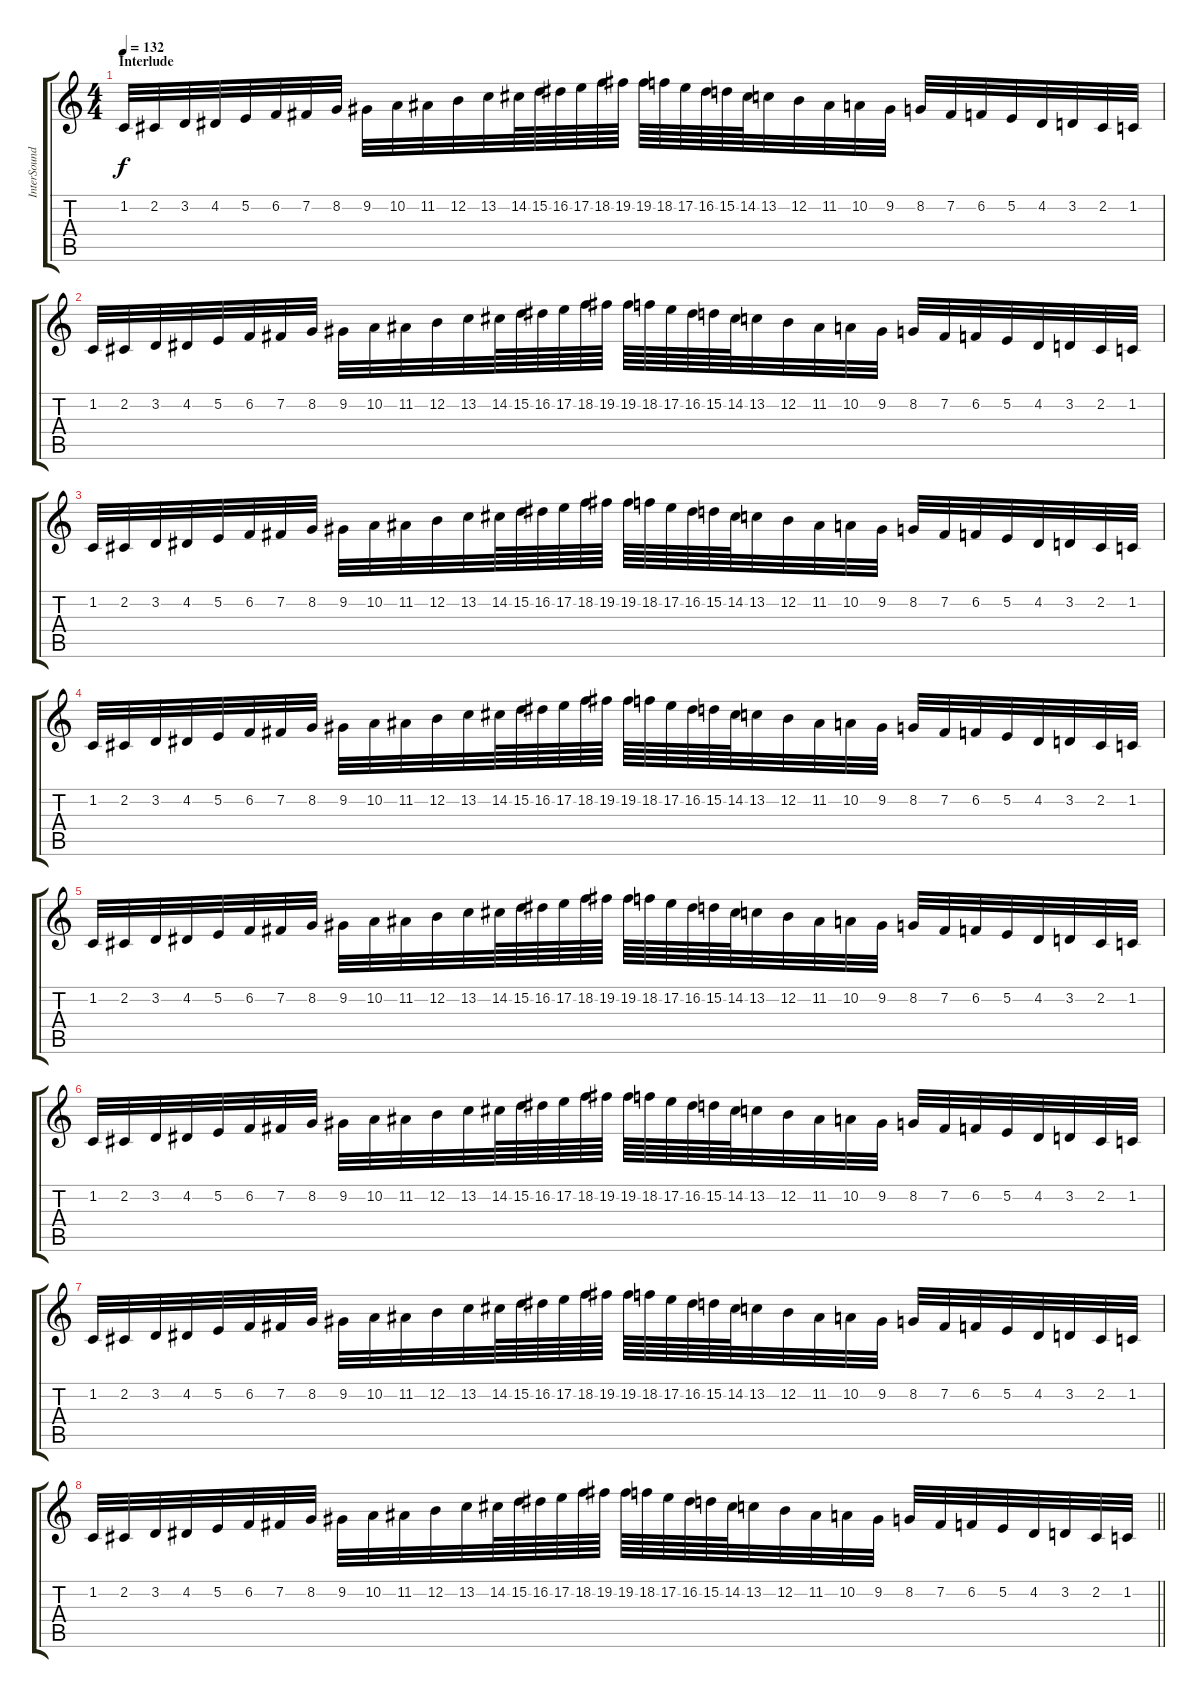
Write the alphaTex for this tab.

\track ("InterSound" "InterSound") {instrument piccolo}
\staff {score tabs}
\tuning (E4 B3 G3 D3 A2 E2) {hide}
\ts (4 4)
\section ("" "Interlude")
\tempo 132
\clef g2
\ks c
1.2.32{dy f} 2.2.32 3.2.32 4.2.32 5.2.32 6.2.32 7.2.32 8.2.32 9.2.32 10.2.32 11.2.32 12.2.32 13.2.32 14.2.64 15.2.64 16.2.64 17.2.64 18.2.64 19.2.64 19.2.64 18.2.64 17.2.64 16.2.64 15.2.64 14.2.64 13.2.32 12.2.32 11.2.32 10.2.32 9.2.32 8.2.32 7.2.32 6.2.32 5.2.32 4.2.32 3.2.32 2.2.32 1.2.32 |
1.2.32 2.2.32 3.2.32 4.2.32 5.2.32 6.2.32 7.2.32 8.2.32 9.2.32 10.2.32 11.2.32 12.2.32 13.2.32 14.2.64 15.2.64 16.2.64 17.2.64 18.2.64 19.2.64 19.2.64 18.2.64 17.2.64 16.2.64 15.2.64 14.2.64 13.2.32 12.2.32 11.2.32 10.2.32 9.2.32 8.2.32 7.2.32 6.2.32 5.2.32 4.2.32 3.2.32 2.2.32 1.2.32 |
1.2.32 2.2.32 3.2.32 4.2.32 5.2.32 6.2.32 7.2.32 8.2.32 9.2.32 10.2.32 11.2.32 12.2.32 13.2.32 14.2.64 15.2.64 16.2.64 17.2.64 18.2.64 19.2.64 19.2.64 18.2.64 17.2.64 16.2.64 15.2.64 14.2.64 13.2.32 12.2.32 11.2.32 10.2.32 9.2.32 8.2.32 7.2.32 6.2.32 5.2.32 4.2.32 3.2.32 2.2.32 1.2.32 |
1.2.32 2.2.32 3.2.32 4.2.32 5.2.32 6.2.32 7.2.32 8.2.32 9.2.32 10.2.32 11.2.32 12.2.32 13.2.32 14.2.64 15.2.64 16.2.64 17.2.64 18.2.64 19.2.64 19.2.64 18.2.64 17.2.64 16.2.64 15.2.64 14.2.64 13.2.32 12.2.32 11.2.32 10.2.32 9.2.32 8.2.32 7.2.32 6.2.32 5.2.32 4.2.32 3.2.32 2.2.32 1.2.32 |
1.2.32 2.2.32 3.2.32 4.2.32 5.2.32 6.2.32 7.2.32 8.2.32 9.2.32 10.2.32 11.2.32 12.2.32 13.2.32 14.2.64 15.2.64 16.2.64 17.2.64 18.2.64 19.2.64 19.2.64 18.2.64 17.2.64 16.2.64 15.2.64 14.2.64 13.2.32 12.2.32 11.2.32 10.2.32 9.2.32 8.2.32 7.2.32 6.2.32 5.2.32 4.2.32 3.2.32 2.2.32 1.2.32 |
1.2.32 2.2.32 3.2.32 4.2.32 5.2.32 6.2.32 7.2.32 8.2.32 9.2.32 10.2.32 11.2.32 12.2.32 13.2.32 14.2.64 15.2.64 16.2.64 17.2.64 18.2.64 19.2.64 19.2.64 18.2.64 17.2.64 16.2.64 15.2.64 14.2.64 13.2.32 12.2.32 11.2.32 10.2.32 9.2.32 8.2.32 7.2.32 6.2.32 5.2.32 4.2.32 3.2.32 2.2.32 1.2.32 |
1.2.32 2.2.32 3.2.32 4.2.32 5.2.32 6.2.32 7.2.32 8.2.32 9.2.32 10.2.32 11.2.32 12.2.32 13.2.32 14.2.64 15.2.64 16.2.64 17.2.64 18.2.64 19.2.64 19.2.64 18.2.64 17.2.64 16.2.64 15.2.64 14.2.64 13.2.32 12.2.32 11.2.32 10.2.32 9.2.32 8.2.32 7.2.32 6.2.32 5.2.32 4.2.32 3.2.32 2.2.32 1.2.32 |
\barLineRight lightlight
1.2.32 2.2.32 3.2.32 4.2.32 5.2.32 6.2.32 7.2.32 8.2.32 9.2.32 10.2.32 11.2.32 12.2.32 13.2.32 14.2.64 15.2.64 16.2.64 17.2.64 18.2.64 19.2.64 19.2.64 18.2.64 17.2.64 16.2.64 15.2.64 14.2.64 13.2.32 12.2.32 11.2.32 10.2.32 9.2.32 8.2.32 7.2.32 6.2.32 5.2.32 4.2.32 3.2.32 2.2.32 1.2.32
